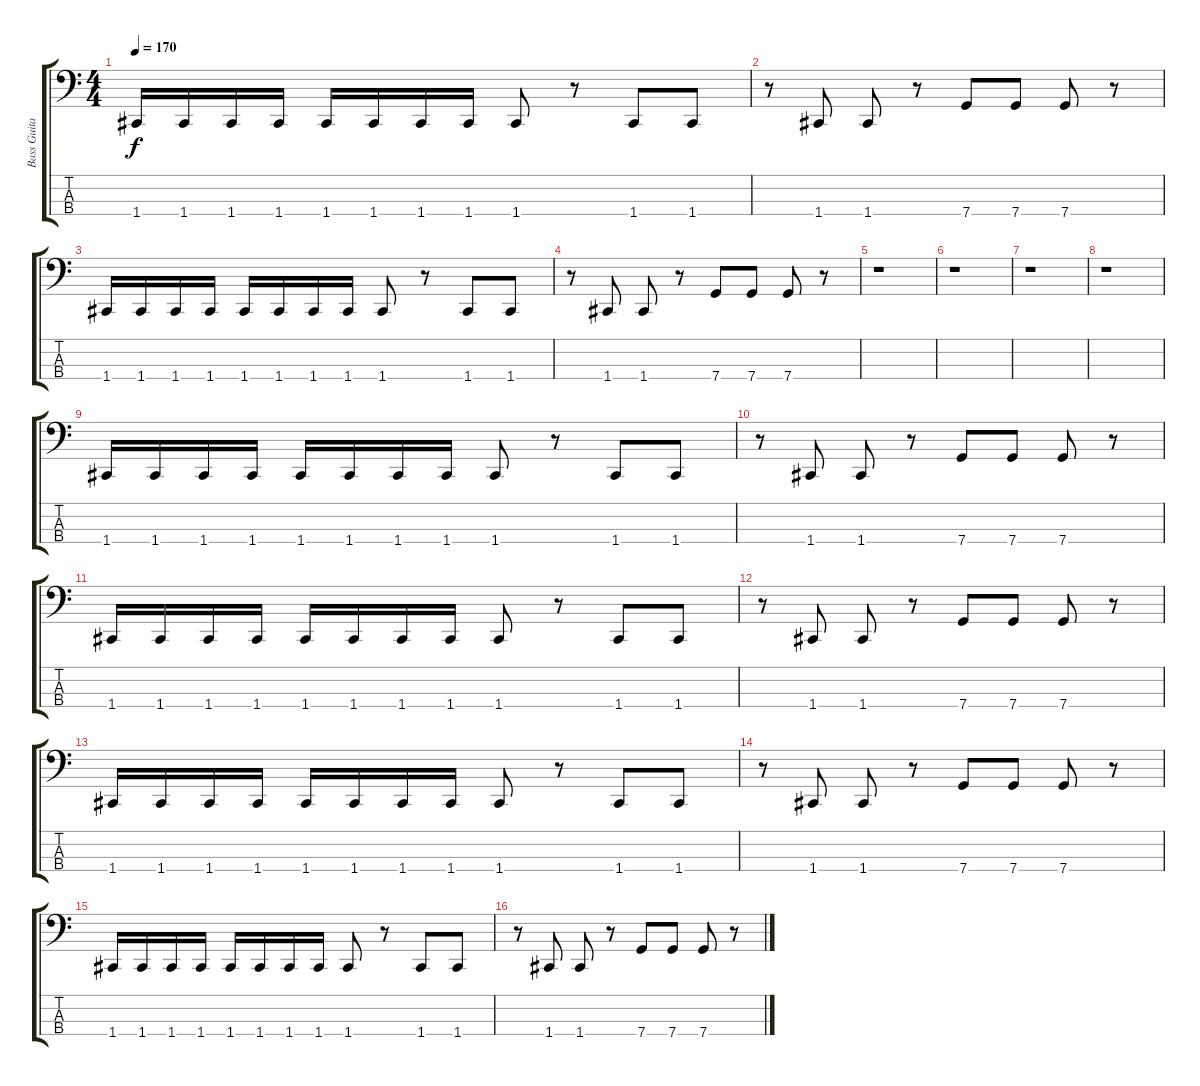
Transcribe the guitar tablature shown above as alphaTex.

\track ("Bass Guitar" "Bass Guita") {instrument electricbasspick}
\staff {score tabs}
\tuning (F2 C2 G1 C1) {hide}
\ts (4 4)
\tempo 170
\clef f4
\ks c
1.4.16{dy f} 1.4.16 1.4.16 1.4.16 1.4.16 1.4.16 1.4.16 1.4.16 1.4.8 r.8 1.4.8 1.4.8 |
r.8 1.4.8 1.4.8 r.8 7.4.8 7.4.8 7.4.8 r.8 |
1.4.16 1.4.16 1.4.16 1.4.16 1.4.16 1.4.16 1.4.16 1.4.16 1.4.8 r.8 1.4.8 1.4.8 |
r.8 1.4.8 1.4.8 r.8 7.4.8 7.4.8 7.4.8 r.8 |
r.1 |
r.1 |
r.1 |
r.1 |
1.4.16 1.4.16 1.4.16 1.4.16 1.4.16 1.4.16 1.4.16 1.4.16 1.4.8 r.8 1.4.8 1.4.8 |
r.8 1.4.8 1.4.8 r.8 7.4.8 7.4.8 7.4.8 r.8 |
1.4.16 1.4.16 1.4.16 1.4.16 1.4.16 1.4.16 1.4.16 1.4.16 1.4.8 r.8 1.4.8 1.4.8 |
r.8 1.4.8 1.4.8 r.8 7.4.8 7.4.8 7.4.8 r.8 |
1.4.16 1.4.16 1.4.16 1.4.16 1.4.16 1.4.16 1.4.16 1.4.16 1.4.8 r.8 1.4.8 1.4.8 |
r.8 1.4.8 1.4.8 r.8 7.4.8 7.4.8 7.4.8 r.8 |
1.4.16 1.4.16 1.4.16 1.4.16 1.4.16 1.4.16 1.4.16 1.4.16 1.4.8 r.8 1.4.8 1.4.8 |
r.8 1.4.8 1.4.8 r.8 7.4.8 7.4.8 7.4.8 r.8
